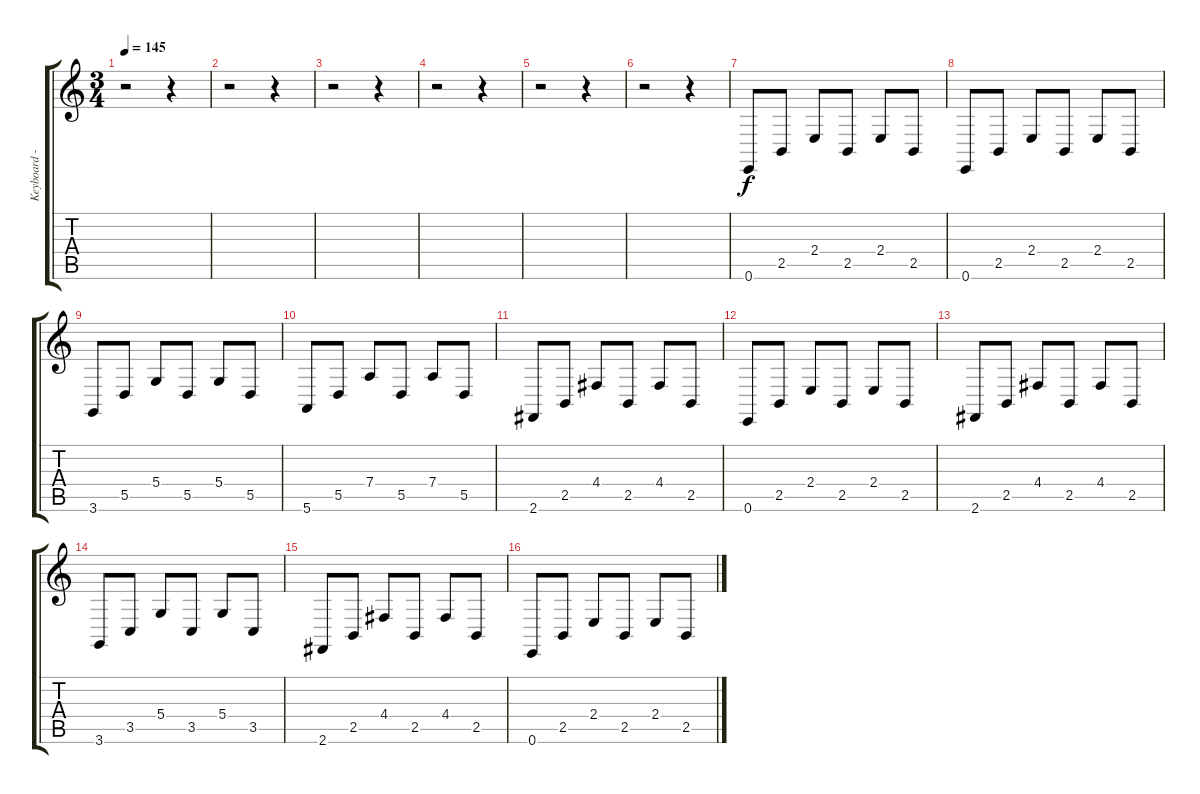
\track ("Keyboard - Pizz Strings" "Keyboard -") {instrument pizzicatostrings}
\staff {score tabs}
\tuning (E4 B3 G3 D3 A2 E2) {hide}
\ts (3 4)
\tempo 145
\clef g2
\ks c
r.2{dy f} r.4 |
r.2 r.4 |
r.2 r.4 |
r.2 r.4 |
r.2 r.4 |
r.2 r.4{volume 0} |
0.6.8{volume 10 balance 0} 2.5.8{balance 16} 2.4.8{balance 0} 2.5.8{balance 16} 2.4.8{balance 0} 2.5.8{balance 16} |
0.6.8{balance 0} 2.5.8{balance 16} 2.4.8{balance 0} 2.5.8{balance 16} 2.4.8{balance 0} 2.5.8{balance 16} |
3.6.8{balance 0} 5.5.8{balance 16} 5.4.8{balance 0} 5.5.8{balance 16} 5.4.8{balance 0} 5.5.8{balance 16} |
5.6.8{balance 0} 5.5.8{balance 16} 7.4.8{balance 0} 5.5.8{balance 16} 7.4.8{balance 0} 5.5.8{balance 16} |
2.6.8{balance 0} 2.5.8{balance 16} 4.4.8{balance 0} 2.5.8{balance 16} 4.4.8{balance 0} 2.5.8{balance 16} |
0.6.8{balance 0} 2.5.8{balance 16} 2.4.8{balance 0} 2.5.8{balance 16} 2.4.8{balance 0} 2.5.8{balance 16} |
2.6.8{balance 0} 2.5.8{balance 16} 4.4.8{balance 0} 2.5.8{balance 16} 4.4.8{balance 0} 2.5.8{balance 16} |
3.6.8{balance 0} 3.5.8{balance 16} 5.4.8{balance 0} 3.5.8{balance 16} 5.4.8{balance 0} 3.5.8{balance 16} |
2.6.8{balance 0} 2.5.8{balance 16} 4.4.8{balance 0} 2.5.8{balance 16} 4.4.8{balance 0} 2.5.8{balance 16} |
0.6.8{balance 0} 2.5.8{balance 16} 2.4.8{balance 0} 2.5.8{balance 16} 2.4.8{balance 0} 2.5.8{balance 16}
